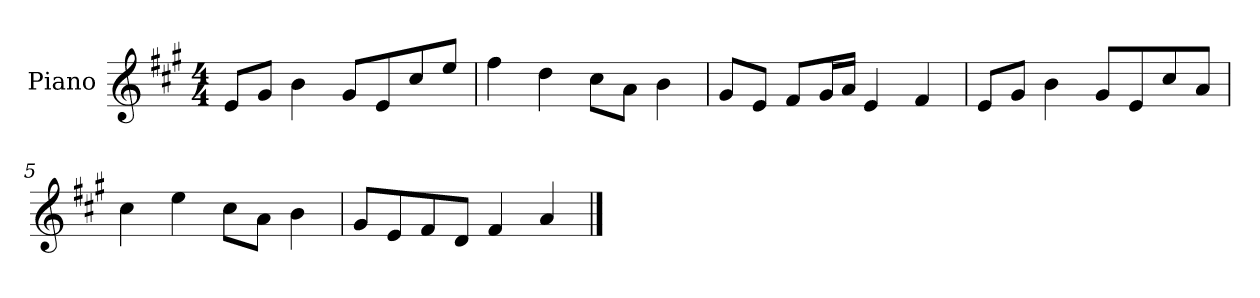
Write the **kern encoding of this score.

**kern
*part1
*staff1
*I"Piano
*I'P-no
*clefG2
*k[f#c#g#]
*M4/4
*MM90
=1
8e/L
8g#/J
4b\
8g#/L
8e/
8cc#/
8ee/J
=2
4ff#\
4dd\
8cc#\L
8a\J
4b\
=3
8g#/L
8e/J
8f#/L
16g#/L
16a/JJ
4e/
4f#/
=4
8e/L
8g#/J
4b\
8g#/L
8e/
8cc#/
8a/J
=5
4cc#\
4ee\
8cc#\L
8a\J
4b\
=6
8g#/L
8e/
8f#/
8d/J
4f#/
4a/
==
*-
